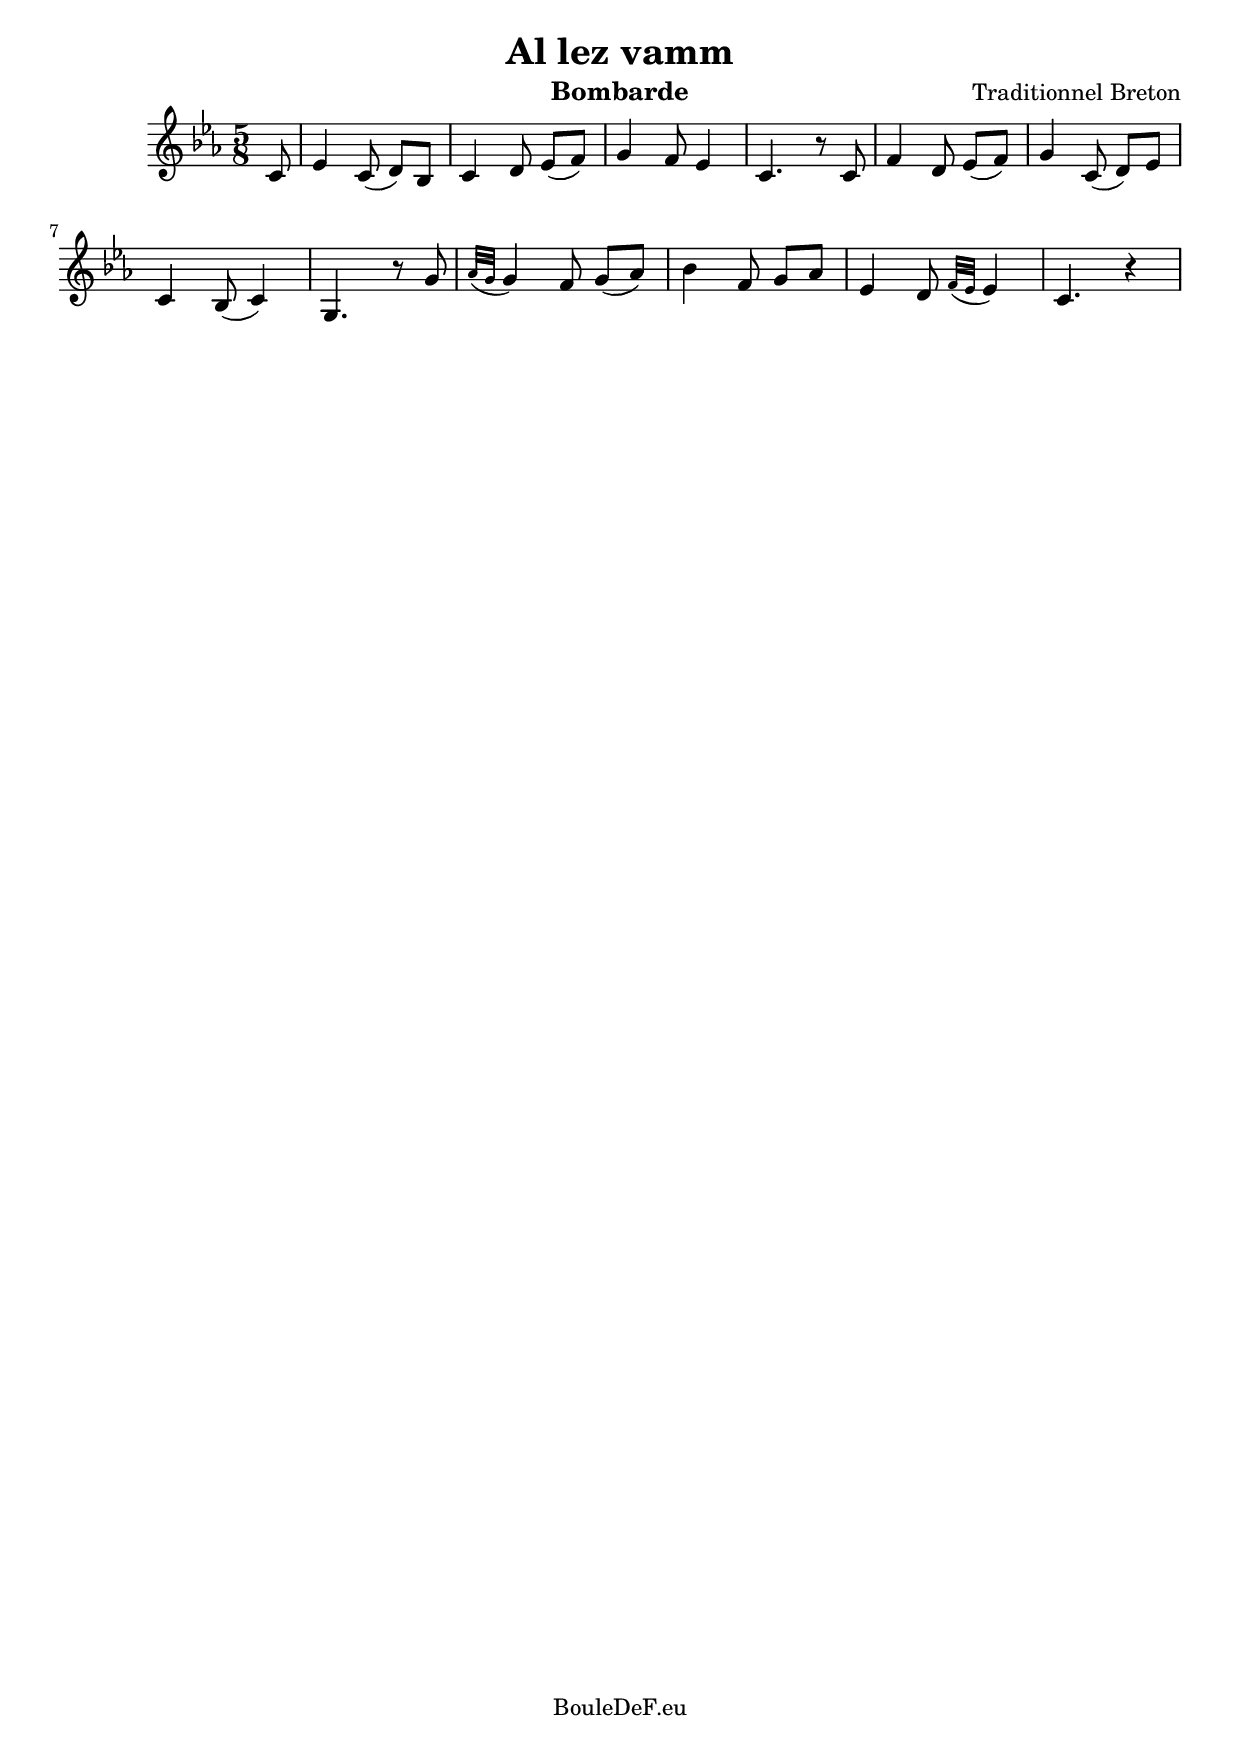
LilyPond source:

\version "2.16.0"
\include "italiano.ly"

\header {
	title = "Al lez vamm"
	%collector = "A. Le Mercier"
	composer = "Traditionnel Breton"
	instrument = "Bombarde"
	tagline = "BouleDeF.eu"
}

allezvamm = \relative do' {
	\clef "treble"
	\key do \minor
	\time 5/8

	\partial 8 do8
	| mib4 do8( re) sib
	| do4 re8 mib( fa)
	| sol4 fa8 mib4
	| do4. r8 do
	| fa4 re8 mib( fa)
	| sol4 do,8( re) mib
	| do4 sib8( do4)
	| sol4. r8 sol'8
	| \acciaccatura { lab32[ sol32] } sol4 fa8 sol( lab)
	| sib4 fa8 sol lab
	| mib4 re8 \acciaccatura { fa32[ mib32] } mib4
	| do4. r4
}

\score {
	\new Staff {
		\clef "treble" \allezvamm
	}
	\layout {}
}

\score {
	\new Staff \with {midiInstrument=#"oboe"} {
		\unfoldRepeats { \allezvamm }
	}
	\midi {}
}

